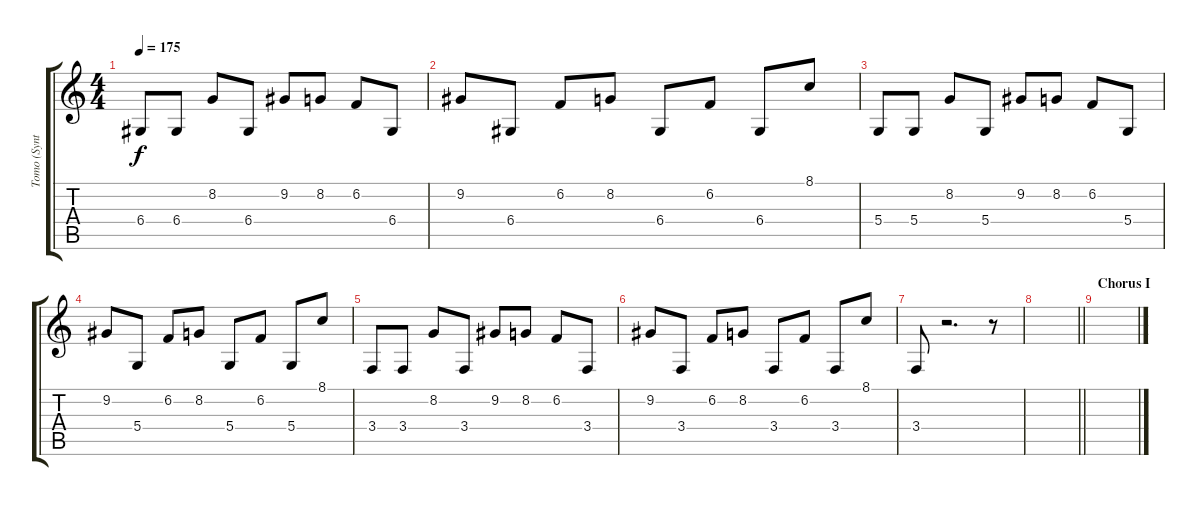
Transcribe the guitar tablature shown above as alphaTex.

\track ("Tomo (Synth)" "Tomo (Synt") {instrument lead2sawtooth}
\staff {score tabs}
\tuning (E4 B3 G3 D3 A2 E2) {hide}
\ts (4 4)
\tempo 175
\clef g2
\ks c
6.4.8{dy f} 6.4.8 8.2.8 6.4.8 9.2.8 8.2.8 6.2.8 6.4.8 |
9.2.8 6.4.8 6.2.8 8.2.8 6.4.8 6.2.8 6.4.8 8.1.8 |
5.4.8 5.4.8 8.2.8 5.4.8 9.2.8 8.2.8 6.2.8 5.4.8 |
9.2.8 5.4.8 6.2.8 8.2.8 5.4.8 6.2.8 5.4.8 8.1.8 |
3.4.8 3.4.8 8.2.8 3.4.8 9.2.8 8.2.8 6.2.8 3.4.8 |
9.2.8 3.4.8 6.2.8 8.2.8 3.4.8 6.2.8 3.4.8 8.1.8 |
3.4.8 r.2{d} r.8 |
\barLineRight lightlight
|
\section ("" "Chorus I")
